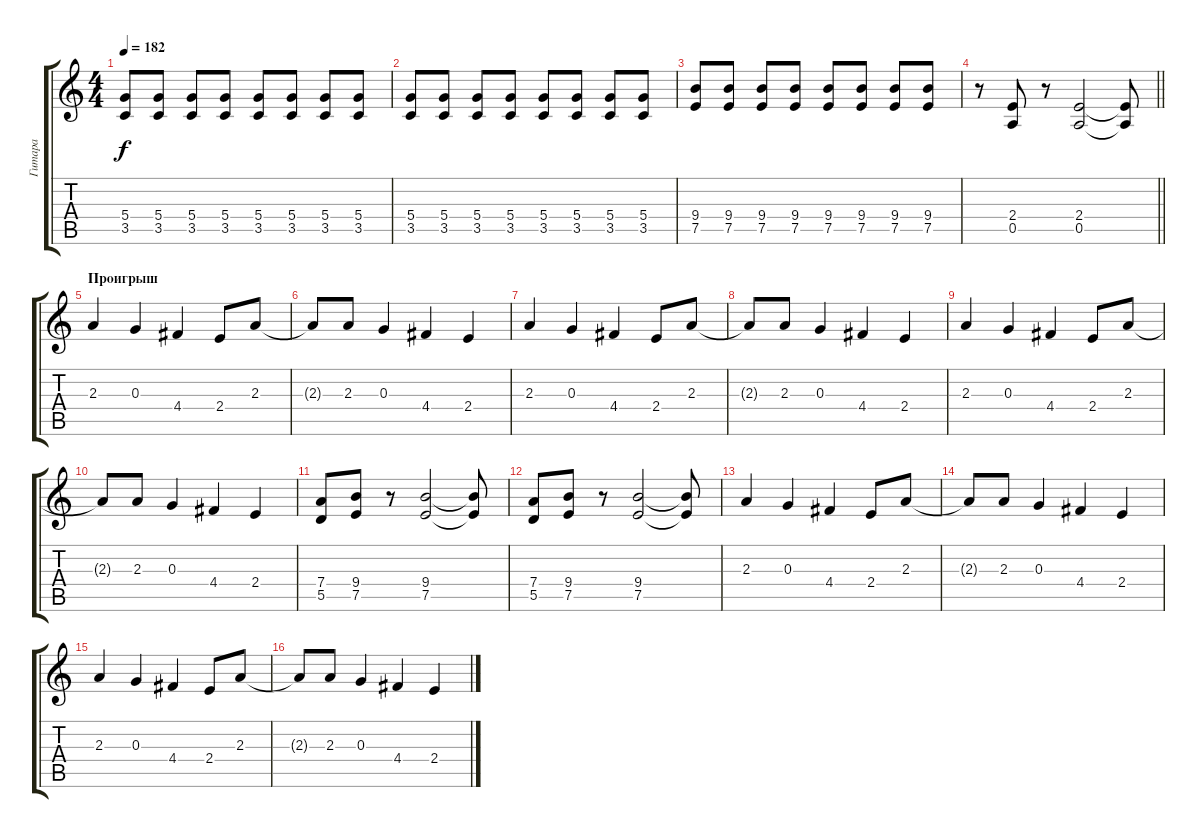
\track ("Гитара" "Гитара") {instrument overdrivenguitar}
\staff {score tabs}
\tuning (E4 B3 G3 D3 A2 E2) {hide}
\ts (4 4)
\tempo 182
\clef g2
\ks c
(5.4 3.5).8{dy f} (5.4 3.5).8 (5.4 3.5).8 (5.4 3.5).8 (5.4 3.5).8 (5.4 3.5).8 (5.4 3.5).8 (5.4 3.5).8 |
(5.4 3.5).8 (5.4 3.5).8 (5.4 3.5).8 (5.4 3.5).8 (5.4 3.5).8 (5.4 3.5).8 (5.4 3.5).8 (5.4 3.5).8 |
(9.4 7.5).8 (9.4 7.5).8 (9.4 7.5).8 (9.4 7.5).8 (9.4 7.5).8 (9.4 7.5).8 (9.4 7.5).8 (9.4 7.5).8 |
\barLineRight lightlight
r.8 (2.4 0.5).8 r.8 (2.4 0.5).2 (2.4{t} 0.5{t}).8 |
\section ("" "Проигрыш")
2.3.4 0.3.4 4.4.4 2.4.8 2.3.8 |
2.3{t}.8 2.3.8 0.3.4 4.4.4 2.4.4 |
2.3.4 0.3.4 4.4.4 2.4.8 2.3.8 |
2.3{t}.8 2.3.8 0.3.4 4.4.4 2.4.4 |
2.3.4 0.3.4 4.4.4 2.4.8 2.3.8 |
2.3{t}.8 2.3.8 0.3.4 4.4.4 2.4.4 |
(7.4 5.5).8 (9.4 7.5).8 r.8 (9.4 7.5).2 (9.4{t} 7.5{t}).8 |
(7.4 5.5).8 (9.4 7.5).8 r.8 (9.4 7.5).2 (9.4{t} 7.5{t}).8 |
2.3.4 0.3.4 4.4.4 2.4.8 2.3.8 |
2.3{t}.8 2.3.8 0.3.4 4.4.4 2.4.4 |
2.3.4 0.3.4 4.4.4 2.4.8 2.3.8 |
2.3{t}.8 2.3.8 0.3.4 4.4.4 2.4.4
